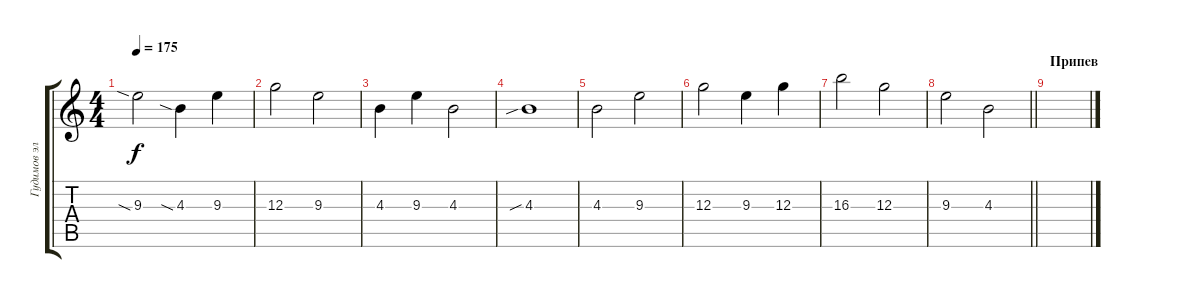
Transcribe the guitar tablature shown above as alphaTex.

\track ("Гудимов электро" "Гудимов эл") {instrument overdrivenguitar}
\staff {score tabs}
\tuning (E4 B3 G3 D3 A2 E2) {hide}
\ts (4 4)
\tempo 175
\clef g2
\ks c
9.3{sia}.2{dy f} 4.3{sia}.4 9.3.4 |
12.3.2 9.3.2 |
4.3.4 9.3.4 4.3.2 |
4.3{sib}.1 |
4.3.2 9.3.2 |
12.3.2 9.3.4 12.3.4 |
16.3.2 12.3.2 |
\barLineRight lightlight
9.3.2 4.3.2 |
\section ("" "Припев")
